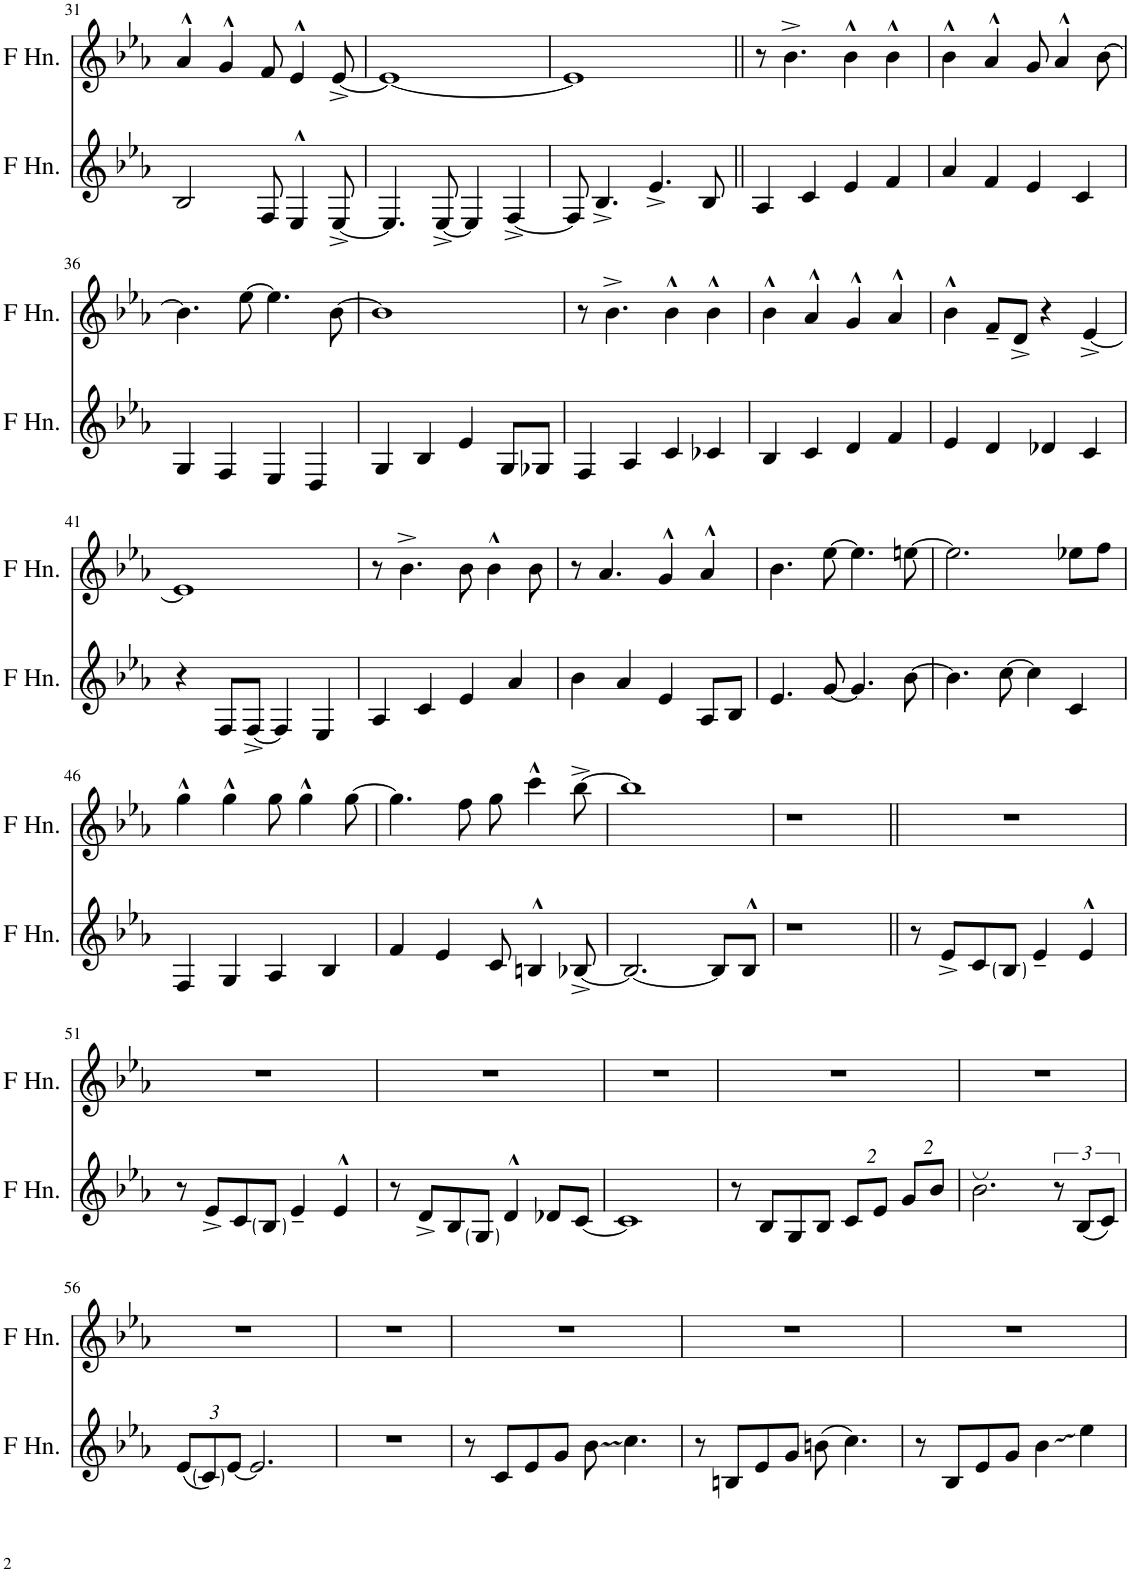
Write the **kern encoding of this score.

**kern	**kern
*part2	*part1
*staff2	*staff1
*I"Horn in F	*I"Horn in F
!!LO:PB:g=z
*clefG2	*clefG2
*Trd4c7	*Trd4c7
*k[b-e-a-]	*k[b-e-a-]
*M4/4	*M4/4
=31	=31
2B-/	4a-^^/
.	4g^^/
8F/	8f/
4E-^^/	4e-^^/
[8E-^/	[8e-^/
=32	=32
4.E-/]	1e-_
[8E-^/	.
4E-/]	.
[4F^/	.
=33	=33
8F/]	1e-]
4.B-^/	.
4.e-^/	.
8B-/	.
=34||	=34||
4A-/	8r
.	4.b-^\
4c/	.
4e-/	4b-^^\
4f/	4b-^^\
=35	=35
4a-/	4b-^^\
4f/	4a-^^/
4e-/	8g/
.	4a-^^/
4c/	.
.	[8b-\
!!LO:LB:g=z
=36	=36
4G/	4.b-\]
4F/	.
.	[8ee-\
4E-/	4.ee-\]
4D/	.
.	[8b-\
=37	=37
4G/	1b-]
4B-/	.
4e-/	.
8G/L	.
8G-X/J	.
=38	=38
4F/	8r
.	4.b-^\
4A-/	.
4c/	4b-^^\
4c-X/	4b-^^\
=39	=39
4B-/	4b-^^\
4c/	4a-^^/
4d/	4g^^/
4f/	4a-^^/
=40	=40
4e-/	4b-^^\
4d/	8f~/L
.	8d^/J
4d-X/	4r
4c/	[4e-^/
!!LO:LB:g=z
=41	=41
4r	1e-]
8F/L	.
[8F^/J	.
4F/]	.
4E-/	.
=42	=42
4A-/	8r
.	4.b-^\
4c/	.
4e-/	8b-\
.	4b-^^\
4a-/	.
.	8b-\
=43	=43
4b-\	8r
.	4.a-/
4a-/	.
4e-/	4g^^/
8A-/L	4a-^^/
8B-/J	.
=44	=44
4.e-/	4.b-\
[8g/	[8ee-\
4.g/]	4.ee-\]
[8b-\	[8een\
=45	=45
4.b-\]	2.ee\]
[8cc\	.
4cc\]	.
4c/	8ee-X\L
.	8ff\J
!!LO:LB:g=z
=46	=46
4F/	4gg^^\
4G/	4gg^^\
4A-/	8gg\
.	4gg^^\
4B-/	.
.	[8gg\
=47	=47
4f/	4.gg\]
4e-/	.
.	8ff\
8c/	8gg\
4Bn^^/	4ccc^^\
[8B-X^/	[8bb-^\
=48	=48
2.B-/_	1bb-]
8B-/L]	.
8B-^^/J	.
=49	=49
1r	1r
=50||	=50||
8r	1r
8e-^/L	.
8c/	.
8B-/J	.
4e-~/	.
4e-^^/	.
!!LO:LB:g=z
=51	=51
8r	1r
8e-^/L	.
8c/	.
8B-/J	.
4e-~/	.
4e-^^/	.
=52	=52
8r	1r
8d^/L	.
8B-/	.
8G/J	.
4d^^/	.
8d-X/L	.
[8c/J	.
=53	=53
1c]	1r
=54	=54
8r	1r
8B-/L	.
8G/	.
8B-/J	.
8c/L	.
8e-/J	.
8g/L	.
8b-/J	.
=55	=55
2.b-\	1r
12r	.
(12B-/L	.
12c/J)	.
!!LO:LB:g=z
=56	=56
*Xbrackettup	*
(12e-/L	1r
12c/)	.
[12e-/J	.
2.e-/]	.
=57	=57
1r	1r
=58	=58
8r	1r
8c/L	.
8e-/	.
8g/J	.
8b-\	.
4.cc\	.
=59	=59
8r	1r
8Bn/L	.
8e-/	.
8g/J	.
(8bn\	.
4.cc\)	.
=60	=60
8r	1r
8B-/L	.
8e-/	.
8g/J	.
4b-\	.
4ee-\	.
=	=
*-	*-
